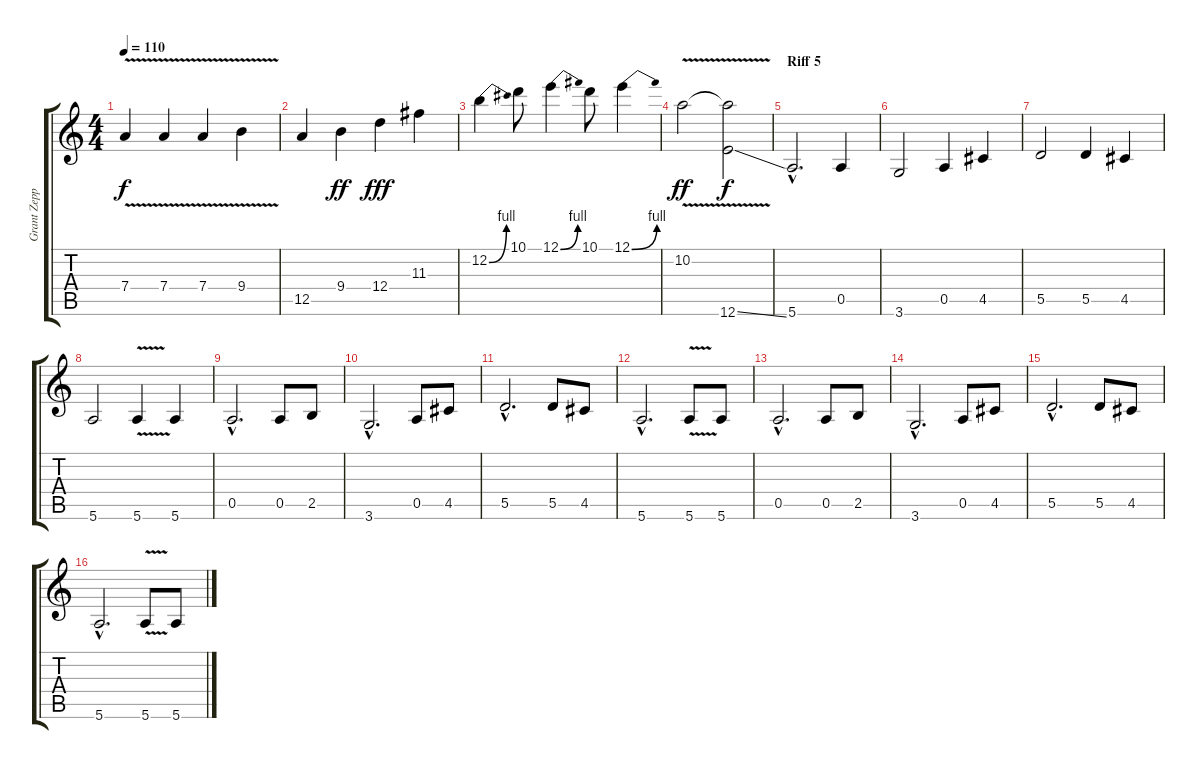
\track ("Grant Zeppelin - Electric" "Grant Zepp") {instrument distortionguitar}
\staff {score tabs}
\tuning (E4 B3 G3 D3 A2 E2) {hide}
\ts (4 4)
\tempo 110
\clef g2
\ks c
7.4{v}.4{dy f} 7.4{v}.4 7.4{v}.4 9.4{v}.4 |
12.5.4 9.4.4{dy ff} 12.4.4{dy fff} 11.3.4 |
12.2{be (bend 0 0 60 4)}.4 10.1.8 12.1{be (bend 0 0 60 4)}.4 10.1.8 12.1{be (bend 0 0 60 4)}.4 |
10.2{v}.2{dy ff} (10.2{t} 12.6{ss}).2{dy f} |
\section ("" "Riff 5")
5.6{hac}.2{d} 0.5.4 |
3.6.2 0.5.4 4.5.4 |
5.5.2 5.5.4 4.5.4 |
5.6.2 5.6{v}.4 5.6.4 |
0.5{hac}.2{d} 0.5.8 2.5.8 |
3.6{hac}.2{d} 0.5.8 4.5.8 |
5.5{hac}.2{d} 5.5.8 4.5.8 |
5.6{hac}.2{d} 5.6{v}.8 5.6.8 |
0.5{hac}.2{d} 0.5.8 2.5.8 |
3.6{hac}.2{d} 0.5.8 4.5.8 |
5.5{hac}.2{d} 5.5.8 4.5.8 |
5.6{hac}.2{d} 5.6{v}.8 5.6.8
